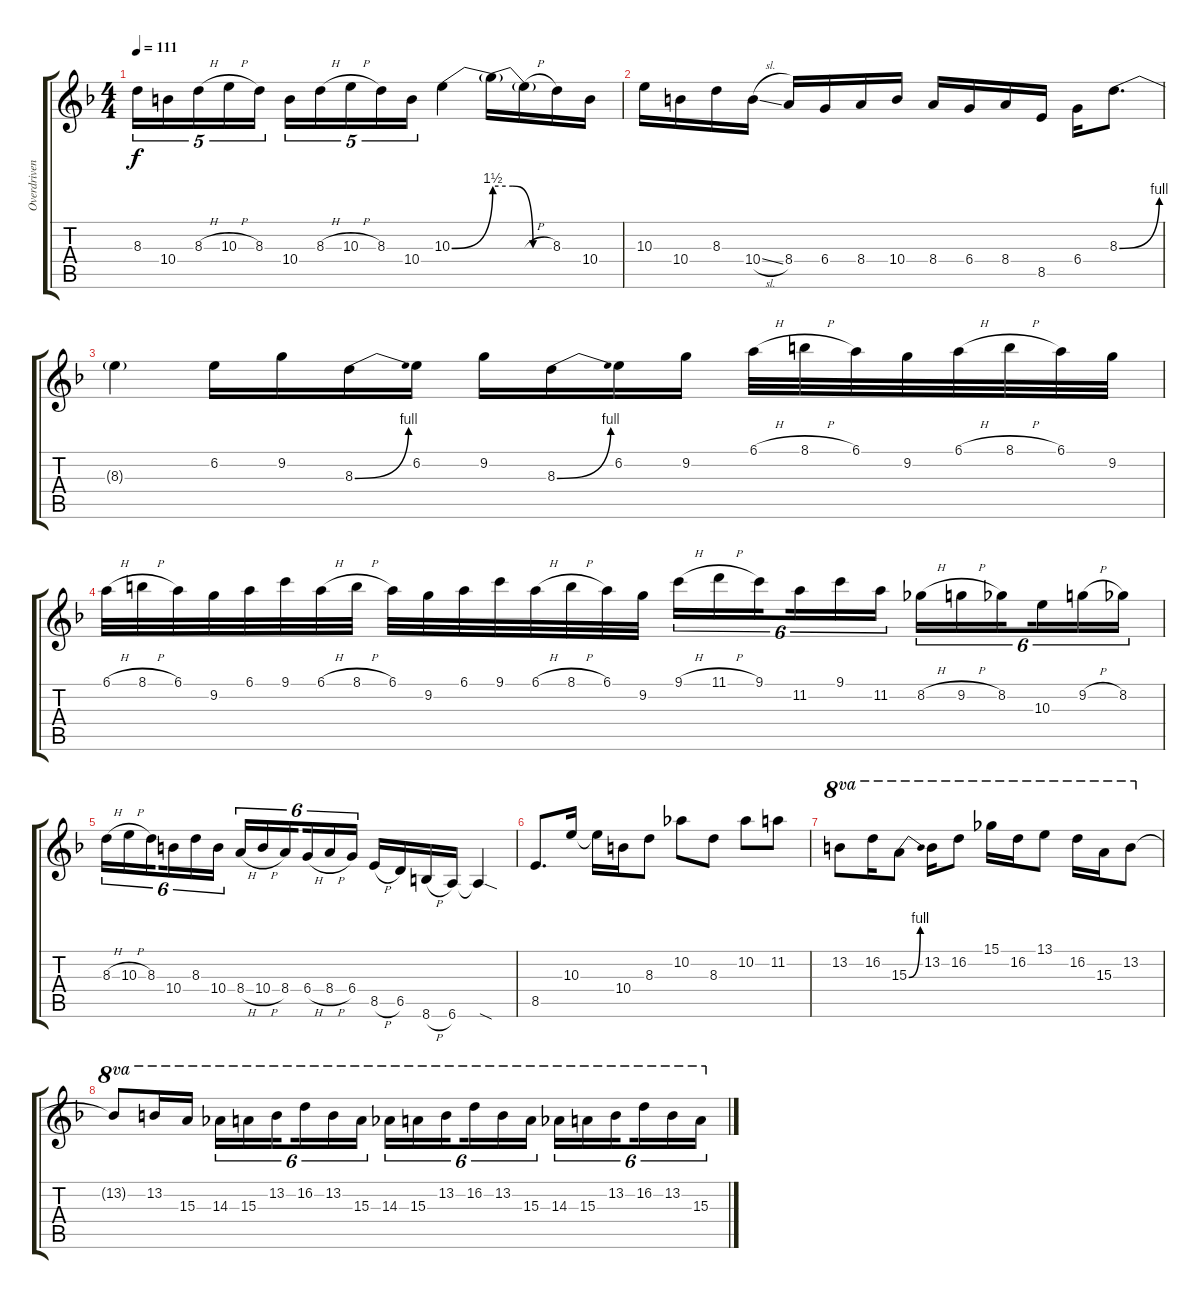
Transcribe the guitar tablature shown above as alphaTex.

\track ("Overdriven" "Overdriven") {instrument overdrivenguitar}
\staff {score tabs}
\tuning (Eb4 Bb3 Gb3 Db3 Ab2 Eb2) {hide}
\ts (4 4)
\tempo 111
\clef g2
\ks f
8.3.16{tu (5 4) dy f} 10.4.16{tu (5 4)} 8.3{h}.16{tu (5 4)} 10.3{h}.16{tu (5 4)} 8.3.16{tu (5 4)} 10.4.16{tu (5 4)} 8.3{h}.16{tu (5 4)} 10.3{h}.16{tu (5 4)} 8.3.16{tu (5 4)} 10.4.16{tu (5 4)} 10.3{be (bend 0 0 60 6)}.4 10.3{be (custom 0 6 20 6 40 0 60 0) t}.16 10.3{h t}.16 8.3.16 10.4.16 |
10.3.16 10.4.16 8.3.16 10.4{sl}.16 8.4.16 6.4.16 8.4.16 10.4.16 8.4.16 6.4.16 8.4.16 8.5.16 6.4.16 8.3{be (bend 0 0 60 4)}.8{d} |
8.3{t}.4 6.2.16 9.2.16 8.3{be (bend 0 0 60 4)}.16 6.2.16 9.2.16 8.3{be (bend 0 0 60 4)}.16 6.2.16 9.2.16 6.1{h}.32 8.1{h}.32 6.1.32 9.2.32 6.1{h}.32 8.1{h}.32 6.1.32 9.2.32 |
6.1{h}.32 8.1{h}.32 6.1.32 9.2.32 6.1.32 9.1.32 6.1{h}.32 8.1{h}.32 6.1.32 9.2.32 6.1.32 9.1.32 6.1{h}.32 8.1{h}.32 6.1.32 9.2.32 9.1{h}.16{tu (6 4)} 11.1{h}.16{tu (6 4)} 9.1.16{tu (6 4) beam splitsecondary} 11.2.16{tu (6 4)} 9.1.16{tu (6 4)} 11.2.16{tu (6 4)} 8.2{h}.16{tu (6 4)} 9.2{h}.16{tu (6 4)} 8.2.16{tu (6 4) beam splitsecondary} 10.3.16{tu (6 4)} 9.2{h}.16{tu (6 4)} 8.2.16{tu (6 4)} |
8.3{h}.16{tu (6 4)} 10.3{h}.16{tu (6 4)} 8.3.16{tu (6 4) beam splitsecondary} 10.4.16{tu (6 4)} 8.3.16{tu (6 4)} 10.4.16{tu (6 4)} 8.4{h}.16{tu (6 4)} 10.4{h}.16{tu (6 4)} 8.4.16{tu (6 4) beam splitsecondary} 6.4{h}.16{tu (6 4)} 8.4{h}.16{tu (6 4)} 6.4.16{tu (6 4)} 8.5{h}.16 6.5.16 8.6{h}.16 6.6.16 6.6{sod t}.4 |
8.5.8{d} 10.3.16 10.3{t}.16 10.4.16 8.3.8 10.2.8 8.3.8 10.2.8 11.2.8 |
13.2.8{ot 8va} 16.2.16{ot 8va} 15.3{be (bend 0 0 60 4)}.8{ot 8va} 13.2.16{ot 8va} 16.2.8{ot 8va} 15.1.16{ot 8va} 16.2.16{ot 8va} 13.1.8{ot 8va} 16.2.16{ot 8va} 15.3.16{ot 8va} 13.2.8{ot 8va} |
13.2{t}.8{ot 8va} 13.2.16{ot 8va} 15.3.16{ot 8va} 14.3.16{tu (6 4) ot 8va} 15.3.16{tu (6 4) ot 8va} 13.2.16{tu (6 4) ot 8va beam splitsecondary} 16.2.16{tu (6 4) ot 8va} 13.2.16{tu (6 4) ot 8va} 15.3.16{tu (6 4) ot 8va} 14.3.16{tu (6 4) ot 8va} 15.3.16{tu (6 4) ot 8va} 13.2.16{tu (6 4) ot 8va beam splitsecondary} 16.2.16{tu (6 4) ot 8va} 13.2.16{tu (6 4) ot 8va} 15.3.16{tu (6 4) ot 8va} 14.3.16{tu (6 4) ot 8va} 15.3.16{tu (6 4) ot 8va} 13.2.16{tu (6 4) ot 8va beam splitsecondary} 16.2.16{tu (6 4) ot 8va} 13.2.16{tu (6 4) ot 8va} 15.3.16{tu (6 4) ot 8va}
